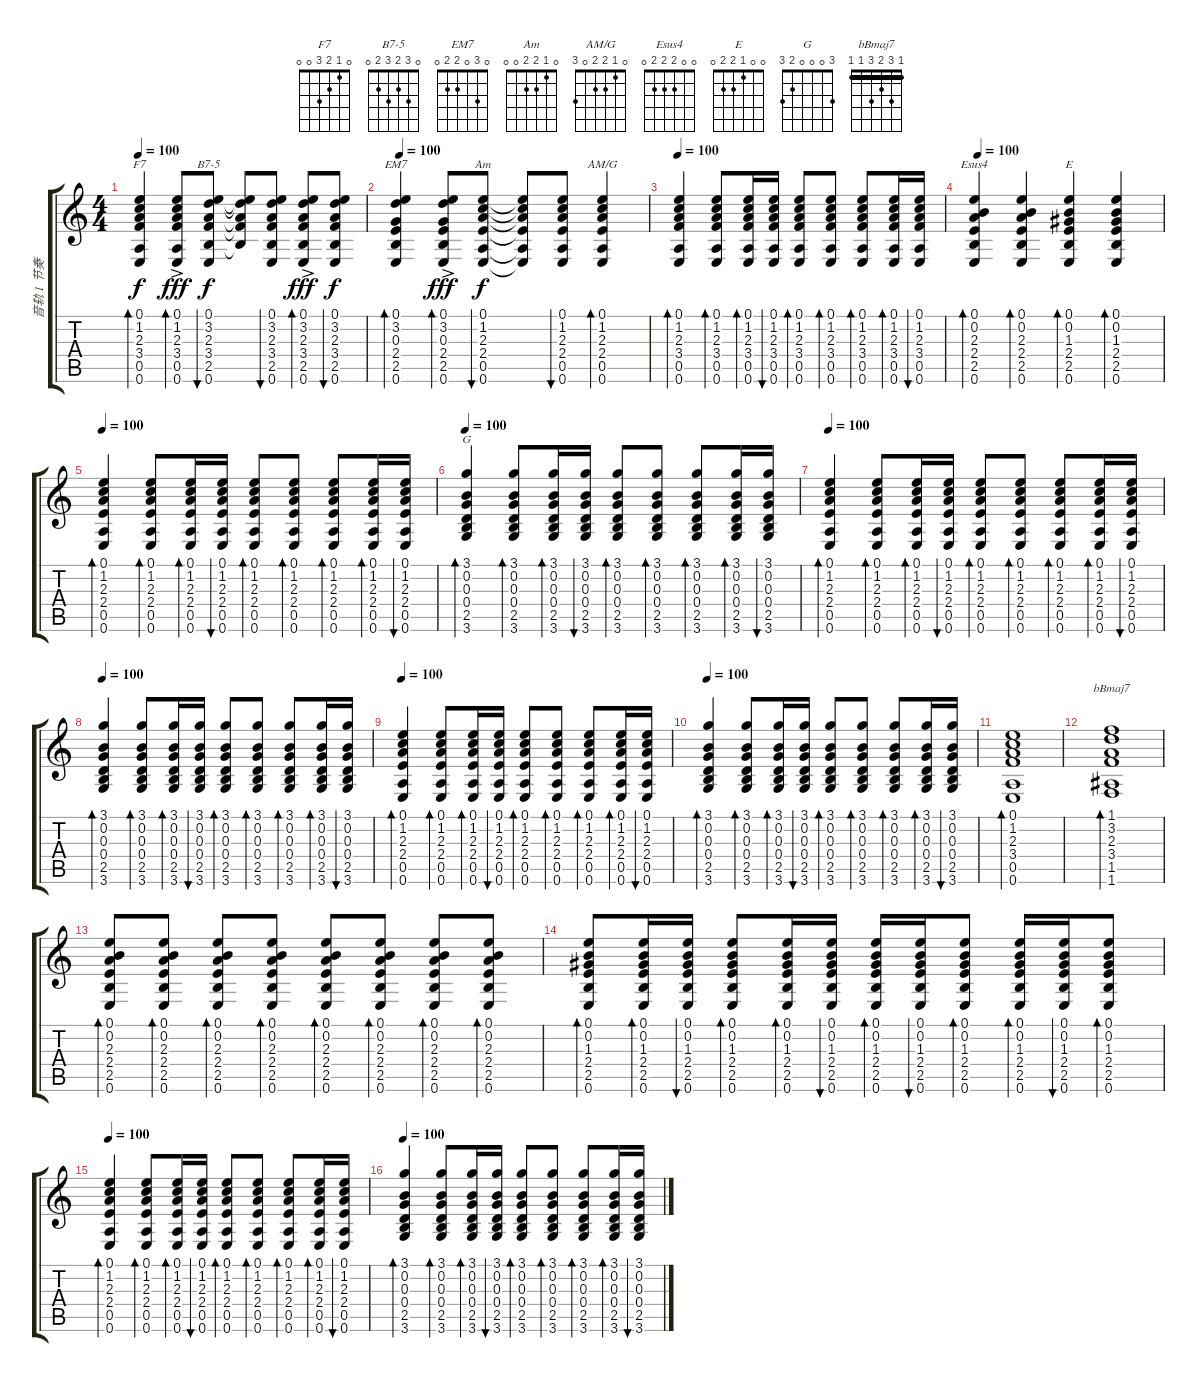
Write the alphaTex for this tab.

\track ("音轨 1 节奏" "音轨 1 节奏") {instrument acousticguitarnylon}
\staff {score tabs}
\tuning (E4 B3 G3 D3 A2 E2) {hide}
\chord ("F7" 0 1 2 3 0 0)
\chord ("B7-5" 0 3 2 3 2 0)
\chord ("EM7" 0 3 0 2 2 0)
\chord ("Am" 0 1 2 2 0 0)
\chord ("AM/G" 0 1 2 2 0 3)
\chord ("Esus4" 0 0 2 2 2 0)
\chord ("E" 0 0 1 2 2 0)
\chord ("G" 3 0 0 0 2 3)
\chord ("bBmaj7" 1 3 2 3 1 1) {barre 1}
\ts (4 4)
\tempo 100
\clef g2
\ks c
(0.1 1.2 2.3 3.4 0.5 0.6).4{bd 30 ch "F7" dy f} (0.1 1.2 2.3{ac} 3.4 0.5 0.6).8{bd 30 dy fff} (0.1 3.2 2.3 3.4 2.5 0.6).8{bu 30 ch "B7-5" dy f} (0.1{t} 3.2{t} 2.3{t} 3.4{t} 2.5{t}).8 (0.1 3.2 2.3 3.4 2.5 0.6).8{bu 30} (0.1 3.2 2.3 3.4{ac} 2.5 0.6).8{bd 30 dy fff} (0.1 3.2 2.3 3.4 2.5 0.6).8{bu 30 dy f} |
\tempo 100
(0.1 3.2 0.3 2.4 2.5 0.6).4{bd 30 ch "EM7"} (0.1 3.2 0.3 2.4 2.5{ac} 0.6).8{bd 30 dy fff} (0.1 1.2 2.3 2.4 0.5 0.6).8{bu 30 ch "Am" dy f} (0.1{t} 1.2{t} 2.3{t} 2.4{t} 0.5{t} 0.6{t}).8 (0.1 1.2 2.3 2.4 0.5 0.6).8{bu 30} (0.1 1.2 2.3 2.4 0.5 0.6).4{bd 30 ch "AM/G"} |
\tempo 100
(0.1 1.2 2.3 3.4 0.5 0.6).4{bd 30} (0.1 1.2 2.3 3.4 0.5 0.6).8{bd 30} (0.1 1.2 2.3 3.4 0.5 0.6).16{bd 30} (0.1 1.2 2.3 3.4 0.5 0.6).16{bu 30} (0.1 1.2 2.3 3.4 0.5 0.6).8{bd 30} (0.1 1.2 2.3 3.4 0.5 0.6).8{bd 30} (0.1 1.2 2.3 3.4 0.5 0.6).8{bd 30} (0.1 1.2 2.3 3.4 0.5 0.6).16{bd 30} (0.1 1.2 2.3 3.4 0.5 0.6).16{bu 30} |
\tempo 100
(0.1 0.2 2.3 2.4 2.5 0.6).4{bd 30 ch "Esus4"} (0.1 0.2 2.3 2.4 2.5 0.6).4{bd 30} (0.1 0.2 1.3 2.4 2.5 0.6).4{bd 30 ch "E"} (0.1 0.2 1.3 2.4 2.5 0.6).4{bd 30} |
\tempo 100
(0.1 1.2 2.3 2.4 0.5 0.6).4{bd 30} (0.1 1.2 2.3 2.4 0.5 0.6).8{bd 30} (0.1 1.2 2.3 2.4 0.5 0.6).16{bd 30} (0.1 1.2 2.3 2.4 0.5 0.6).16{bu 30} (0.1 1.2 2.3 2.4 0.5 0.6).8{bd 30} (0.1 1.2 2.3 2.4 0.5 0.6).8{bd 30} (0.1 1.2 2.3 2.4 0.5 0.6).8{bd 30} (0.1 1.2 2.3 2.4 0.5 0.6).16{bd 30} (0.1 1.2 2.3 2.4 0.5 0.6).16{bu 30} |
\tempo 100
(3.1 0.2 0.3 0.4 2.5 3.6).4{bd 30 ch "G"} (3.1 0.2 0.3 0.4 2.5 3.6).8{bd 30} (3.1 0.2 0.3 0.4 2.5 3.6).16{bd 30} (3.1 0.2 0.3 0.4 2.5 3.6).16{bu 30} (3.1 0.2 0.3 0.4 2.5 3.6).8{bd 30} (3.1 0.2 0.3 0.4 2.5 3.6).8{bd 30} (3.1 0.2 0.3 0.4 2.5 3.6).8{bd 30} (3.1 0.2 0.3 0.4 2.5 3.6).16{bd 30} (3.1 0.2 0.3 0.4 2.5 3.6).16{bu 30} |
\tempo 100
(0.1 1.2 2.3 2.4 0.5 0.6).4{bd 30} (0.1 1.2 2.3 2.4 0.5 0.6).8{bd 30} (0.1 1.2 2.3 2.4 0.5 0.6).16{bd 30} (0.1 1.2 2.3 2.4 0.5 0.6).16{bu 30} (0.1 1.2 2.3 2.4 0.5 0.6).8{bd 30} (0.1 1.2 2.3 2.4 0.5 0.6).8{bd 30} (0.1 1.2 2.3 2.4 0.5 0.6).8{bd 30} (0.1 1.2 2.3 2.4 0.5 0.6).16{bd 30} (0.1 1.2 2.3 2.4 0.5 0.6).16{bu 30} |
\tempo 100
(3.1 0.2 0.3 0.4 2.5 3.6).4{bd 30} (3.1 0.2 0.3 0.4 2.5 3.6).8{bd 30} (3.1 0.2 0.3 0.4 2.5 3.6).16{bd 30} (3.1 0.2 0.3 0.4 2.5 3.6).16{bu 30} (3.1 0.2 0.3 0.4 2.5 3.6).8{bd 30} (3.1 0.2 0.3 0.4 2.5 3.6).8{bd 30} (3.1 0.2 0.3 0.4 2.5 3.6).8{bd 30} (3.1 0.2 0.3 0.4 2.5 3.6).16{bd 30} (3.1 0.2 0.3 0.4 2.5 3.6).16{bu 30} |
\tempo 100
(0.1 1.2 2.3 2.4 0.5 0.6).4{bd 30} (0.1 1.2 2.3 2.4 0.5 0.6).8{bd 30} (0.1 1.2 2.3 2.4 0.5 0.6).16{bd 30} (0.1 1.2 2.3 2.4 0.5 0.6).16{bu 30} (0.1 1.2 2.3 2.4 0.5 0.6).8{bd 30} (0.1 1.2 2.3 2.4 0.5 0.6).8{bd 30} (0.1 1.2 2.3 2.4 0.5 0.6).8{bd 30} (0.1 1.2 2.3 2.4 0.5 0.6).16{bd 30} (0.1 1.2 2.3 2.4 0.5 0.6).16{bu 30} |
\tempo 100
(3.1 0.2 0.3 0.4 2.5 3.6).4{bd 30} (3.1 0.2 0.3 0.4 2.5 3.6).8{bd 30} (3.1 0.2 0.3 0.4 2.5 3.6).16{bd 30} (3.1 0.2 0.3 0.4 2.5 3.6).16{bu 30} (3.1 0.2 0.3 0.4 2.5 3.6).8{bd 30} (3.1 0.2 0.3 0.4 2.5 3.6).8{bd 30} (3.1 0.2 0.3 0.4 2.5 3.6).8{bd 30} (3.1 0.2 0.3 0.4 2.5 3.6).16{bd 30} (3.1 0.2 0.3 0.4 2.5 3.6).16{bu 30} |
(0.1 1.2 2.3 3.4 0.5 0.6).1{bd 240} |
(1.1 3.2 2.3 3.4 1.5 1.6).1{bd 240 ch "bBmaj7"} |
(0.1 0.2 2.3 2.4 2.5 0.6).8{bd 30} (0.1 0.2 2.3 2.4 2.5 0.6).8{bd 30} (0.1 0.2 2.3 2.4 2.5 0.6).8{bd 30} (0.1 0.2 2.3 2.4 2.5 0.6).8{bd 30} (0.1 0.2 2.3 2.4 2.5 0.6).8{bd 30} (0.1 0.2 2.3 2.4 2.5 0.6).8{bd 30} (0.1 0.2 2.3 2.4 2.5 0.6).8{bd 30} (0.1 0.2 2.3 2.4 2.5 0.6).8{bd 30} |
(0.1 0.2 1.3 2.4 2.5 0.6).8{bd 30} (0.1 0.2 1.3 2.4 2.5 0.6).16{bd 30} (0.1 0.2 1.3 2.4 2.5 0.6).16{bu 30} (0.1 0.2 1.3 2.4 2.5 0.6).8{bd 30} (0.1 0.2 1.3 2.4 2.5 0.6).16{bd 30} (0.1 0.2 1.3 2.4 2.5 0.6).16{bu 30} (0.1 0.2 1.3 2.4 2.5 0.6).16{bd 30} (0.1 0.2 1.3 2.4 2.5 0.6).16{bu 30} (0.1 0.2 1.3 2.4 2.5 0.6).8{bd 30} (0.1 0.2 1.3 2.4 2.5 0.6).16{bd 30} (0.1 0.2 1.3 2.4 2.5 0.6).16{bu 30} (0.1 0.2 1.3 2.4 2.5 0.6).8{bd 30} |
\tempo 100
(0.1 1.2 2.3 2.4 0.5 0.6).4{bd 30} (0.1 1.2 2.3 2.4 0.5 0.6).8{bd 30} (0.1 1.2 2.3 2.4 0.5 0.6).16{bd 30} (0.1 1.2 2.3 2.4 0.5 0.6).16{bu 30} (0.1 1.2 2.3 2.4 0.5 0.6).8{bd 30} (0.1 1.2 2.3 2.4 0.5 0.6).8{bd 30} (0.1 1.2 2.3 2.4 0.5 0.6).8{bd 30} (0.1 1.2 2.3 2.4 0.5 0.6).16{bd 30} (0.1 1.2 2.3 2.4 0.5 0.6).16{bu 30} |
\tempo 100
(3.1 0.2 0.3 0.4 2.5 3.6).4{bd 30} (3.1 0.2 0.3 0.4 2.5 3.6).8{bd 30} (3.1 0.2 0.3 0.4 2.5 3.6).16{bd 30} (3.1 0.2 0.3 0.4 2.5 3.6).16{bu 30} (3.1 0.2 0.3 0.4 2.5 3.6).8{bd 30} (3.1 0.2 0.3 0.4 2.5 3.6).8{bd 30} (3.1 0.2 0.3 0.4 2.5 3.6).8{bd 30} (3.1 0.2 0.3 0.4 2.5 3.6).16{bd 30} (3.1 0.2 0.3 0.4 2.5 3.6).16{bu 30}
